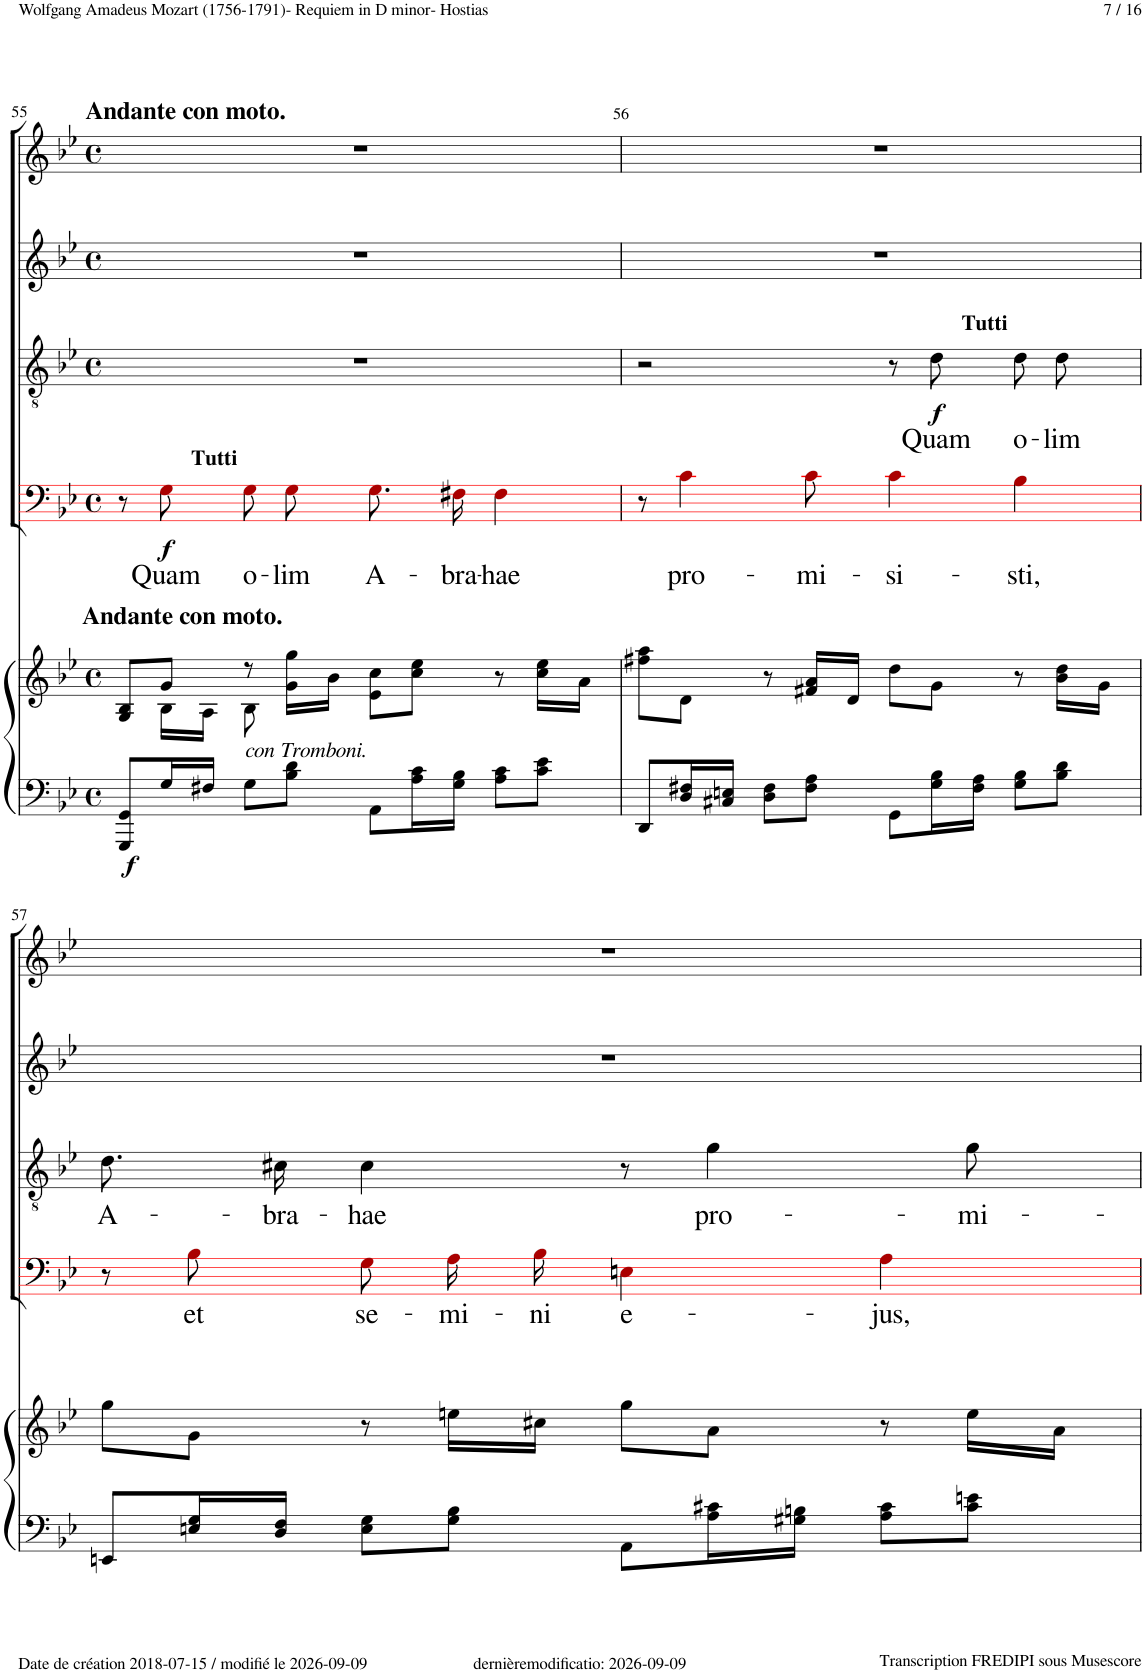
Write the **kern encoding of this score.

**kern	**kern	**dynam	**kern	**text	**dynam	**kern	**text	**dynam	**kern	**kern
*part5	*part5	*part5	*part4	*part4	*part4	*part3	*part3	*part3	*part2	*part1
*staff6	*staff5	*staff5/6	*staff4	*staff4	*staff4	*staff3	*staff3	*staff3	*staff2	*staff1
*I"Piano	*	*	*I"Bass	*	*	*I"Tenor	*	*	*I"Alto	*I"Soprano
*I'Pno	*	*	*	*	*	*	*	*	*	*
!!LO:PB:g=z
*clefF4	*clefG2	*	*clefF4	*	*	*clefGv2	*	*	*clefG2	*clefG2
*	*	*	*ITrd8c14	*	*	*	*	*	*	*
*k[b-e-]	*k[b-e-]	*	*k[b-e-]	*	*	*k[b-e-]	*	*	*k[b-e-]	*k[b-e-]
*M4/4	*M4/4	*	*M4/4	*	*	*M4/4	*	*	*M4/4	*M4/4
*met(c)	*met(c)	*	*met(c)	*	*	*met(c)	*	*	*met(c)	*met(c)
=55	=55	=55	=55	=55	=55	=55	=55	=55	=55	=55
*	*^	*	*	*	*	*	*	*	*	*
!	!	!	!	!	!	!	!	!	!	!	!LO:TX:a:B:t=Andante con moto.
!	!LO:TX:a:B:t=Andante con moto.	!	!	!	!	!	!	!	!	!	!
!	!	!	!LO:DY:b=2	!	!	!	!	!	!	!	!
8GGG/ 8GG/L	8G/ 8B-/L	8ryy	f	8r	.	.	1r	.	.	1r	1r
!	!	!	!	!LO:TX:a:B:t=Tutti	!	!	!	!	!	!	!
!	!	!	!	!	!LO:LY:b	!LO:DY:b	!	!	!	!	!
16G/L	8g/J	16B-\LL	.	8G!i\	Quam	f	.	.	.	.	.
16F#X/JJ	.	16A\JJ	.	.	.	.	.	.	.	.	.
!	!LO:TX:b:i:t=con Tromboni.	!	!	!	!	!	!	!	!	!	!
!	!	!	!	!	!LO:LY:b	!	!	!	!	!	!
8G\L	8r	8B-\	.	8G!i\L	o-	.	.	.	.	.	.
!	!	!	!	!	!LO:LY:b	!	!	!	!	!	!
8B-\ 8d\J	16g\ 16gg\LL	8ryy	.	8G!i\J	-lim	.	.	.	.	.	.
.	16b-\JJ	.	.	.	.	.	.	.	.	.	.
!	!	!	!	!	!LO:LY:b	!	!	!	!	!	!
8AA\L	8e-\ 8cc\L	2ryy	.	8.G!i\L	A-	.	.	.	.	.	.
16A\ 16c\L	8cc\ 8ee-\J	.	.	.	.	.	.	.	.	.	.
!	!	!	!	!	!LO:LY:b	!	!	!	!	!	!
16G\ 16B-\JJ	.	.	.	16F#X!i\Jk	-bra-	.	.	.	.	.	.
!	!	!	!	!	!LO:LY:b	!	!	!	!	!	!
8A\ 8c\L	8r	.	.	4F#!i\	-hae	.	.	.	.	.	.
8c\ 8e-\J	16cc\ 16ee-\LL	.	.	.	.	.	.	.	.	.	.
.	16a\JJ	.	.	.	.	.	.	.	.	.	.
*	*v	*v	*	*	*	*	*	*	*	*	*
=56	=56	=56	=56	=56	=56	=56	=56	=56	=56	=56
8DD/L	8ff#X\ 8aa\L	.	8r	.	.	2r	.	.	1r	1r
!	!	!	!	!LO:LY:b	!	!	!	!	!	!
16D/ 16F#X/L	8d\J	.	4c!i\	pro-	.	.	.	.	.	.
16C#X/ 16En/JJ	.	.	.	.	.	.	.	.	.	.
8D\ 8F#\L	8r	.	.	.	.	.	.	.	.	.
!	!	!	!	!LO:LY:b	!	!	!	!	!	!
8F#\ 8A\J	16f#X/ 16a/LL	.	8c!i\	-mi-	.	.	.	.	.	.
.	16d/JJ	.	.	.	.	.	.	.	.	.
!	!	!	!	!LO:LY:b	!	!	!	!	!	!
8GG\L	8dd\L	.	4c!i\	-si-	.	8r	.	.	.	.
!	!	!	!	!	!	!LO:TX:a:B:t=Tutti	!	!	!	!
!	!	!	!	!	!	!	!LO:LY:b	!LO:DY:b	!	!
16G\ 16B-\L	8g\J	.	.	.	.	8d!\	Quam	f	.	.
16F#\ 16A\JJ	.	.	.	.	.	.	.	.	.	.
!	!	!	!	!LO:LY:b	!	!	!LO:LY:b	!	!	!
8G\ 8B-\L	8r	.	4B-!i\	-sti,	.	8d!\L	o-	.	.	.
!	!	!	!	!	!	!	!LO:LY:b	!	!	!
8B-\ 8d\J	16b-\ 16dd\LL	.	.	.	.	8d!\J	-lim	.	.	.
.	16g\JJ	.	.	.	.	.	.	.	.	.
!!LO:LB:g=z
=57	=57	=57	=57	=57	=57	=57	=57	=57	=57	=57
!	!	!	!	!	!	!	!LO:LY:b	!	!	!
8EEn/L	8gg\L	.	8r	.	.	8.d!\L	A-	.	1r	1r
!	!	!	!	!LO:LY:b	!	!	!	!	!	!
16En/ 16G/L	8g\J	.	8B-!i\	et	.	.	.	.	.	.
!	!	!	!	!	!	!	!LO:LY:b	!	!	!
16D/ 16F/JJ	.	.	.	.	.	16c#X!\Jk	-bra-	.	.	.
!	!	!	!	!LO:LY:b	!	!	!LO:LY:b	!	!	!
8E\ 8G\L	8r	.	8G!i\L	se-	.	4c#!\	-hae	.	.	.
!	!	!	!	!LO:LY:b	!	!	!	!	!	!
8G\ 8B-\J	16een\LL	.	16A!i\L	-mi-	.	.	.	.	.	.
!	!	!	!	!LO:LY:b	!	!	!	!	!	!
.	16cc#X\JJ	.	16B-!i\JJ	-ni	.	.	.	.	.	.
!	!	!	!	!LO:LY:b	!	!	!	!	!	!
8AA\L	8gg\L	.	4En!i\	e-	.	8r	.	.	.	.
!	!	!	!	!	!	!	!LO:LY:b	!	!	!
16A\ 16c#X\L	8a\J	.	.	.	.	4g!\	pro-	.	.	.
16G#X\ 16Bn\JJ	.	.	.	.	.	.	.	.	.	.
!	!	!	!	!LO:LY:b	!	!	!	!	!	!
8A\ 8c#\L	8r	.	4A!i\	-jus,	.	.	.	.	.	.
!	!	!	!	!	!	!	!LO:LY:b	!	!	!
8c#\ 8en\J	16ee\LL	.	.	.	.	8g!\	-mi-	.	.	.
.	16a\JJ	.	.	.	.	.	.	.	.	.
=	=	=	=	=	=	=	=	=	=	=
*-	*-	*-	*-	*-	*-	*-	*-	*-	*-	*-
